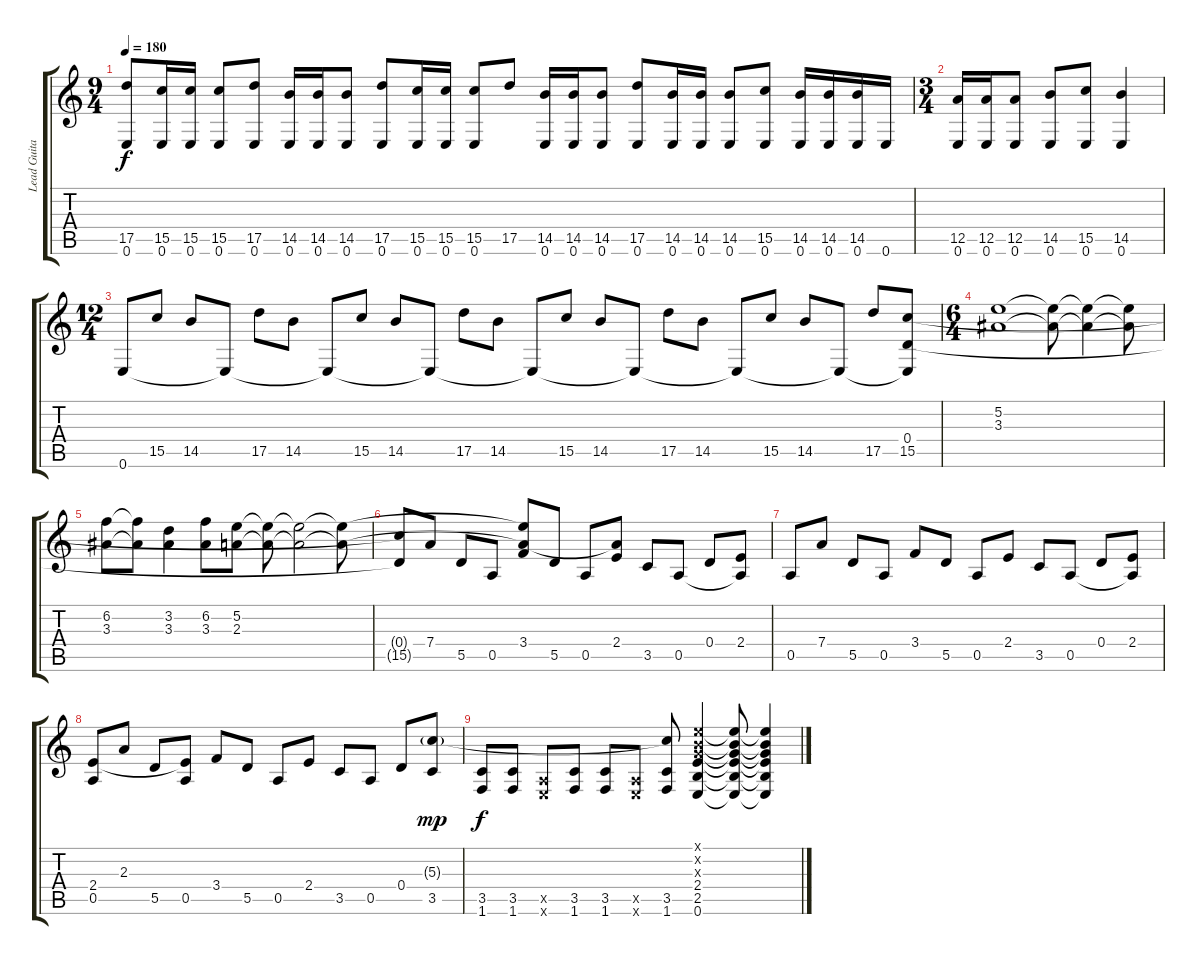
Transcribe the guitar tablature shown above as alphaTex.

\track ("Lead Guitar" "Lead Guita") {instrument distortionguitar}
\staff {score tabs}
\tuning (E4 B3 G3 D3 A2 E2) {hide}
\ts (9 4)
\tempo 180
\clef g2
\ks c
(17.5 0.6).8{dy f} (15.5 0.6).16 (15.5 0.6).16 (15.5 0.6).8 (17.5 0.6).8 (14.5 0.6).16 (14.5 0.6).16 (14.5 0.6).8 (17.5 0.6).8 (15.5 0.6).16 (15.5 0.6).16 (15.5 0.6).8 17.5.8 (14.5 0.6).16 (14.5 0.6).16 (14.5 0.6).8 (17.5 0.6).8 (14.5 0.6).16 (14.5 0.6).16 (14.5 0.6).8 (15.5 0.6).8 (14.5 0.6).16 (14.5 0.6).16 (14.5 0.6).16 0.6.16 |
\ts (3 4)
(12.5 0.6).16 (12.5 0.6).16 (12.5 0.6).8 (14.5 0.6).8 (15.5 0.6).8 (14.5 0.6).4 |
\ts (12 4)
0.6.8 15.5.8 14.5.8 0.6{t}.8 17.5.8 14.5.8 0.6{t}.8 15.5.8 14.5.8 0.6{t}.8 17.5.8 14.5.8 0.6{t}.8 15.5.8 14.5.8 0.6{t}.8 17.5.8 14.5.8 0.6{t}.8 15.5.8 14.5.8 0.6{t}.8 17.5.8 (0.4 15.5 0.6{t}).8 |
\ts (6 4)
(5.2 3.3).1 (5.2{t} 3.3{t}).8 (5.2{t} 3.3{t}).4 (5.2{t} 3.3{t}).8 |
(6.2 3.3).8 (6.2{t} 3.3{t}).8 (3.2 3.3).4 (6.2 3.3).8 (5.2 2.3).8 (5.2{t} 2.3{t}).8 (5.2{t} 2.3{t}).2 (5.2{t} 2.3{t}).8 |
(0.4{t} 15.5{t}).8 7.4.8 5.5.8 0.5.8 (5.2{t} 2.3{t} 3.4).8 5.5.8 0.5.8 (2.3{t} 2.4).8 3.5.8 0.5.8 0.4.8 (2.4 0.5{t}).8 |
0.5.8 7.4.8 5.5.8 0.5.8 3.4.8 5.5.8 0.5.8 2.4.8 3.5.8 0.5.8 0.4.8 (2.4 0.5{t}).8 |
(2.4 0.5).8 2.3.8 5.5.8 (2.4{t} 0.5).8 3.4.8 5.5.8 0.5.8 2.4.8 3.5.8 0.5.8 0.4.8 (5.3{g} 3.5).8{dy mp} |
(3.5 1.6).8{dy f} (3.5 1.6).8 (0.5{x} 0.6{x}).8 (3.5 1.6).8 (3.5 1.6).8 (0.5{x} 0.6{x}).8 (5.3{t} 3.5 1.6).8 (0.1{x} 0.2{x} 0.3{x} 2.4 2.5 0.6).4 (0.1{t} 0.2{t} 0.3{t} 2.4{t} 2.5{t} 0.6{t}).8 (0.1{t} 0.2{t} 0.3{t} 2.4{t} 2.5{t} 0.6{t}).4
